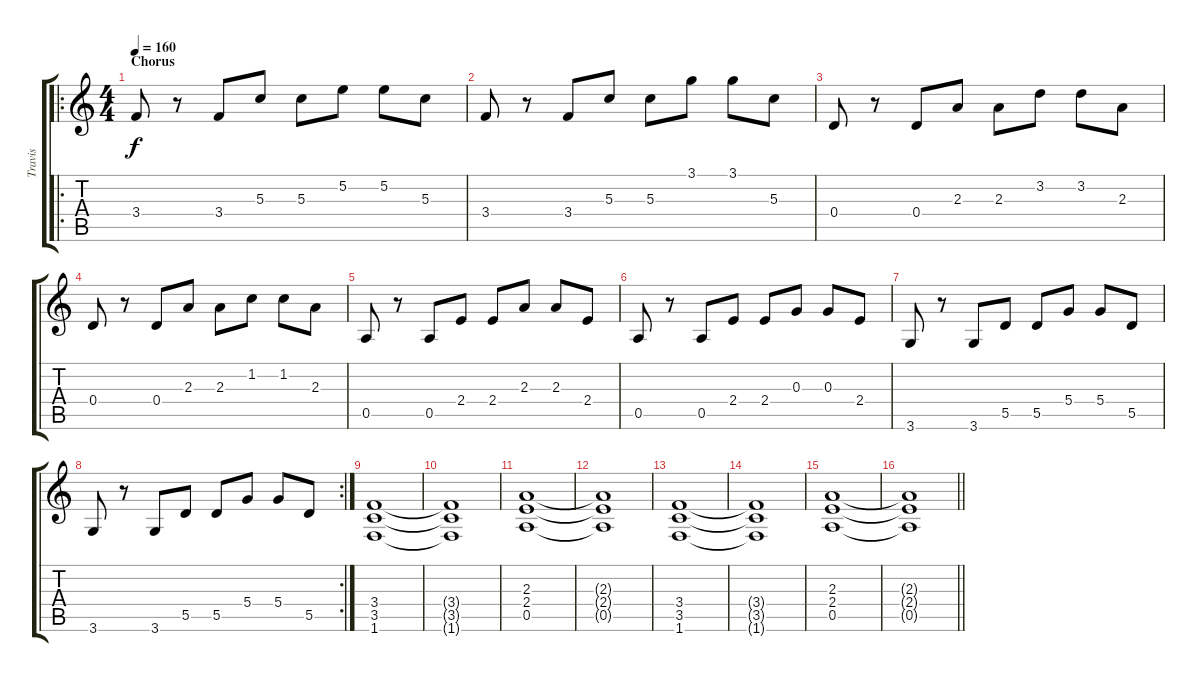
\track ("Travis" "Travis") {instrument overdrivenguitar}
\staff {score tabs}
\tuning (E4 B3 G3 D3 A2 E2) {hide}
\ro
\ts (4 4)
\section ("" "Chorus")
\tempo 160
\clef g2
\ks c
3.4.8{dy f} r.8 3.4.8 5.3.8 5.3.8 5.2.8 5.2.8 5.3.8 |
3.4.8 r.8 3.4.8 5.3.8 5.3.8 3.1.8 3.1.8 5.3.8 |
0.4.8 r.8 0.4.8 2.3.8 2.3.8 3.2.8 3.2.8 2.3.8 |
0.4.8 r.8 0.4.8 2.3.8 2.3.8 1.2.8 1.2.8 2.3.8 |
0.5.8 r.8 0.5.8 2.4.8 2.4.8 2.3.8 2.3.8 2.4.8 |
0.5.8 r.8 0.5.8 2.4.8 2.4.8 0.3.8 0.3.8 2.4.8 |
3.6.8 r.8 3.6.8 5.5.8 5.5.8 5.4.8 5.4.8 5.5.8 |
\rc 2
3.6.8 r.8 3.6.8 5.5.8 5.5.8 5.4.8 5.4.8 5.5.8 |
(3.4 3.5 1.6).1 |
(3.4{t} 3.5{t} 1.6{t}).1 |
(2.3 2.4 0.5).1 |
(2.3{t} 2.4{t} 0.5{t}).1 |
(3.4 3.5 1.6).1 |
(3.4{t} 3.5{t} 1.6{t}).1 |
(2.3 2.4 0.5).1 |
\barLineRight lightlight
(2.3{t} 2.4{t} 0.5{t}).1
